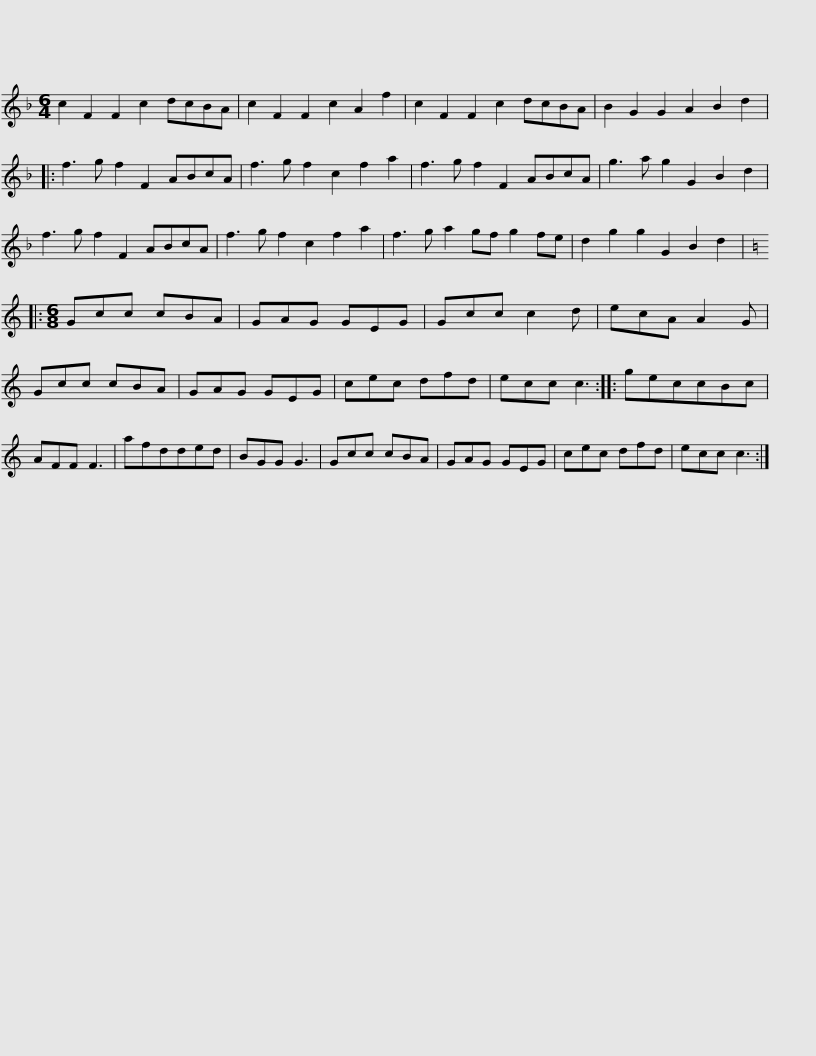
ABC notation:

X:1
L:1/8
M:6/4
I:linebreak $
K:F
V:1 treble
V:1
 c2 F2 F2 c2 dcBA | c2 F2 F2 c2 A2 f2 | c2 F2 F2 c2 dcBA | B2 G2 G2 A2 B2 d2 |: f3 g f2 F2 ABcA |$ %5
 f3 g f2 c2 f2 a2 | f3 g f2 F2 ABcA | g3 a g2 G2 B2 d2 | f3 g f2 F2 ABcA | f3 g f2 c2 f2 a2 |$ %10
 f3 g a2 gf g2 fe | d2 g2 g2 G2 B2 d2 |:[K:C][M:6/8] Gcc cBA | GAG GEG | Gcc c2 d | %15
 ecA A2 G |$ Gcc cBA | GAG GEG | cec dfd | ecc c3 :: %20
 geccBc | AFF F3 | afdded | BGG G3 |$ Gcc cBA | %25
 GAG GEG | cec dfd | ecc c3 :| %28
